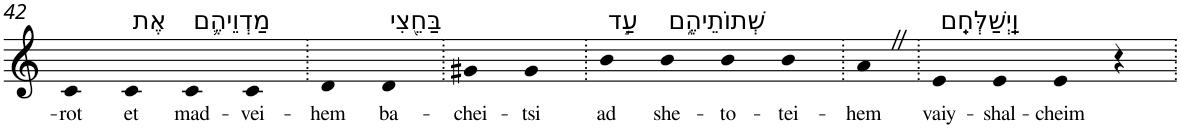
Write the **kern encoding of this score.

**kern	**text
*part1	*part1
*staff1	*staff1
*I"Piano	*
*I'Pno	*
!!LO:PB:g=z
*clefG2	*
*k[]	*
=42	=42
!	!LO:LY:b
4c	-rot
!LO:TX:a:t=אֶת	!
!	!LO:LY:b
4c	et
!LO:TX:a:t=מַדְוֵיהֶ֛ם	!
!	!LO:LY:b
4c	mad-
!	!LO:LY:b
4c	-vei-
=43.	=43.
!	!LO:LY:b
4d	-hem
!LO:TX:a:t=בַּחֵ֖צִי	!
!	!LO:LY:b
4d	ba-
=44.	=44.
!	!LO:LY:b
4g#X	-chei-
!	!LO:LY:b
4g#	-tsi
=45.	=45.
!LO:TX:a:t=עַ֣ד	!
!	!LO:LY:b
4b	ad
!LO:TX:a:t=שְׁתוֹתֵיהֶ֑ם	!
!	!LO:LY:b
4b	she-
!	!LO:LY:b
4b	-to-
!	!LO:LY:b
4b	-tei-
=46.	=46.
!	!LO:LY:b
4aZ	-hem
=47.	=47.
!LO:TX:a:t=וַֽיְשַׁלְּחֵֽם	!
!	!LO:LY:b
4e	vaiy-
!	!LO:LY:b
4e	-shal-
!	!LO:LY:b
4e	-cheim
4r	.
=.	=.
*-	*-
